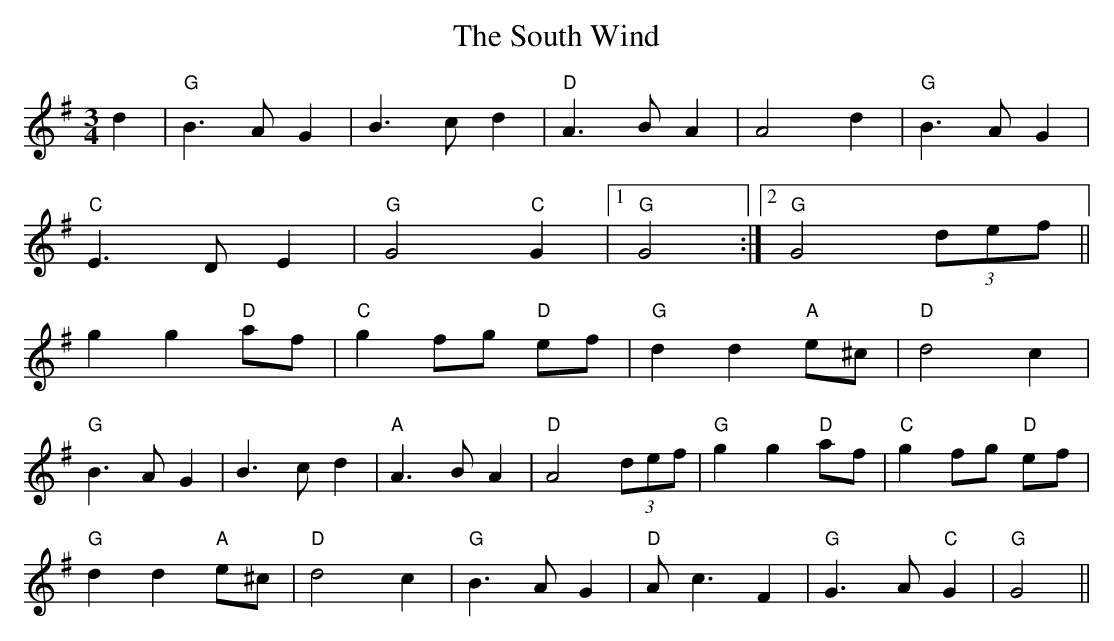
X:1
T:The South Wind
M:3/4
K:G
d2|"G"B3 AG2|B3 cd2|"D"A3 BA2|A4 d2|"G"B3 AG2|
"C"E3 DE2|"G"G4 "C"G2|[1"G"G4:|[2"G"G4 (3def||
g2 g2 "D"af|"C"g2 fg "D"ef|"G"d2 d2 "A"e^c|"D"d4 c2|
"G"B3 AG2|B3 cd2|"A"A3 BA2|"D"A4 (3def|"G"g2 g2 "D"af|"C"g2 fg "D"ef|
"G"d2 d2 "A"e^c|"D"d4 c2|"G"B3 AG2|"D"A c3 F2|"G"G3 A "C"G2|"G"G4||
